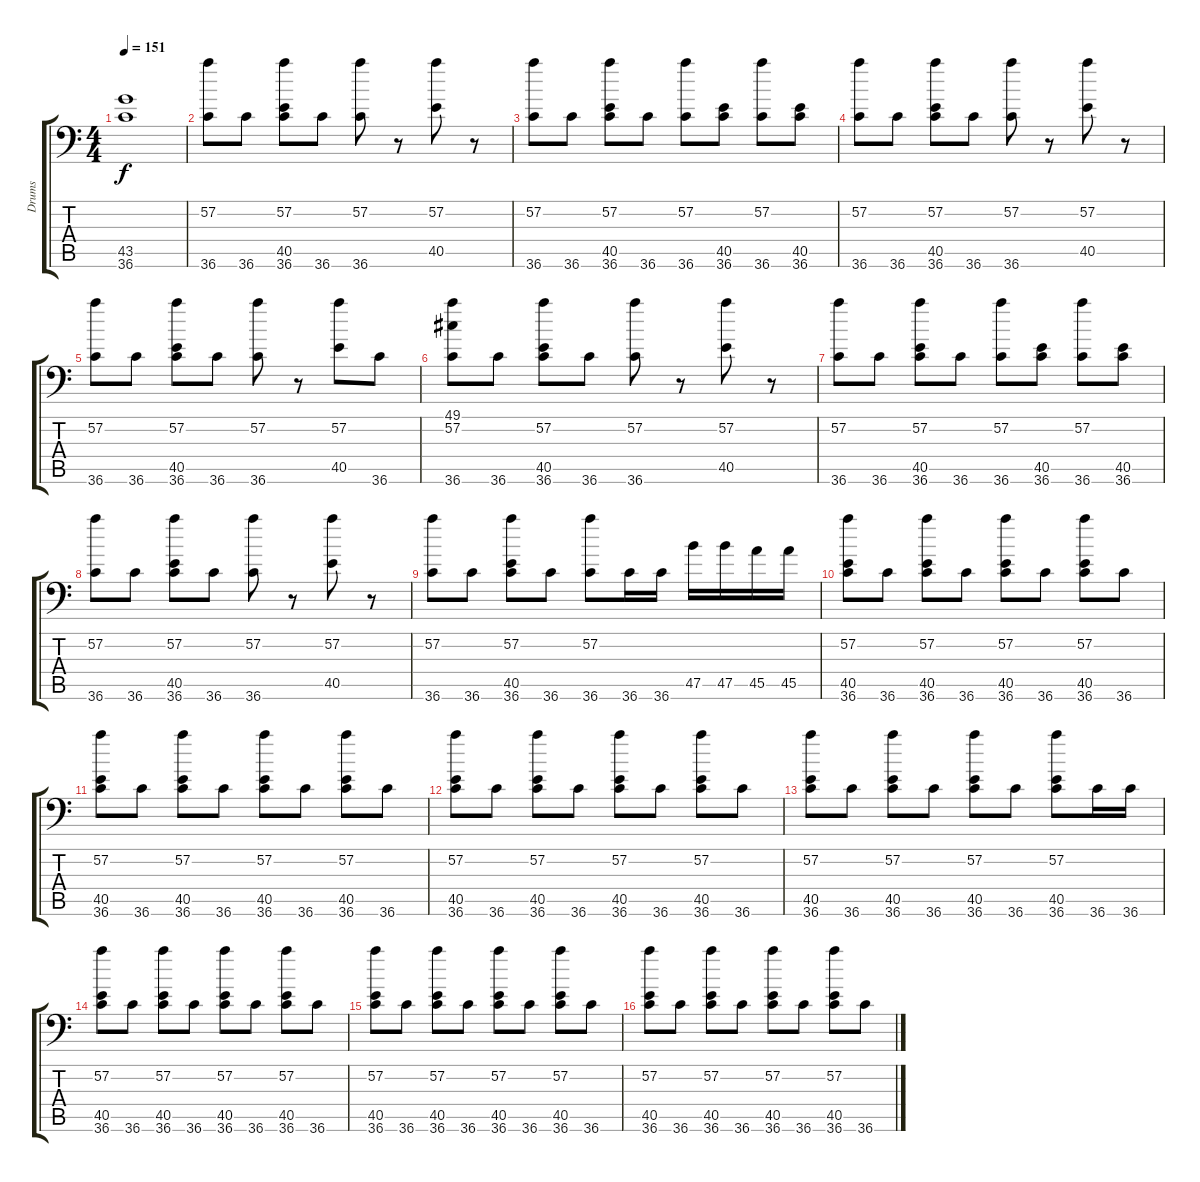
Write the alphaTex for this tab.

\track ("Drums" "Drums") {instrument acousticgrandpiano}
\staff {score tabs}
\tuning (C-1 C-1 C-1 C-1 C-1 C-1) {hide}
\ts (4 4)
\tempo 151
\clef f4
\ks c
(43.5 36.6).1{dy f} |
(57.2 36.6).8 36.6.8 (57.2 40.5 36.6).8 36.6.8 (57.2 36.6).8 r.8 (57.2 40.5).8 r.8 |
(57.2 36.6).8 36.6.8 (57.2 40.5 36.6).8 36.6.8 (57.2 36.6).8 (40.5 36.6).8 (57.2 36.6).8 (40.5 36.6).8 |
(57.2 36.6).8 36.6.8 (57.2 40.5 36.6).8 36.6.8 (57.2 36.6).8 r.8 (57.2 40.5).8 r.8 |
(57.2 36.6).8 36.6.8 (57.2 40.5 36.6).8 36.6.8 (57.2 36.6).8 r.8 (57.2 40.5).8 36.6.8 |
(49.1 57.2 36.6).8 36.6.8 (57.2 40.5 36.6).8 36.6.8 (57.2 36.6).8 r.8 (57.2 40.5).8 r.8 |
(57.2 36.6).8 36.6.8 (57.2 40.5 36.6).8 36.6.8 (57.2 36.6).8 (40.5 36.6).8 (57.2 36.6).8 (40.5 36.6).8 |
(57.2 36.6).8 36.6.8 (57.2 40.5 36.6).8 36.6.8 (57.2 36.6).8 r.8 (57.2 40.5).8 r.8 |
(57.2 36.6).8 36.6.8 (57.2 40.5 36.6).8 36.6.8 (57.2 36.6).8 36.6.16 36.6.16 47.5.16 47.5.16 45.5.16 45.5.16 |
(57.2 40.5 36.6).8 36.6.8 (57.2 40.5 36.6).8 36.6.8 (57.2 40.5 36.6).8 36.6.8 (57.2 40.5 36.6).8 36.6.8 |
(57.2 40.5 36.6).8 36.6.8 (57.2 40.5 36.6).8 36.6.8 (57.2 40.5 36.6).8 36.6.8 (57.2 40.5 36.6).8 36.6.8 |
(57.2 40.5 36.6).8 36.6.8 (57.2 40.5 36.6).8 36.6.8 (57.2 40.5 36.6).8 36.6.8 (57.2 40.5 36.6).8 36.6.8 |
(57.2 40.5 36.6).8 36.6.8 (57.2 40.5 36.6).8 36.6.8 (57.2 40.5 36.6).8 36.6.8 (57.2 40.5 36.6).8 36.6.16 36.6.16 |
(57.2 40.5 36.6).8 36.6.8 (57.2 40.5 36.6).8 36.6.8 (57.2 40.5 36.6).8 36.6.8 (57.2 40.5 36.6).8 36.6.8 |
(57.2 40.5 36.6).8 36.6.8 (57.2 40.5 36.6).8 36.6.8 (57.2 40.5 36.6).8 36.6.8 (57.2 40.5 36.6).8 36.6.8 |
(57.2 40.5 36.6).8 36.6.8 (57.2 40.5 36.6).8 36.6.8 (57.2 40.5 36.6).8 36.6.8 (57.2 40.5 36.6).8 36.6.8
